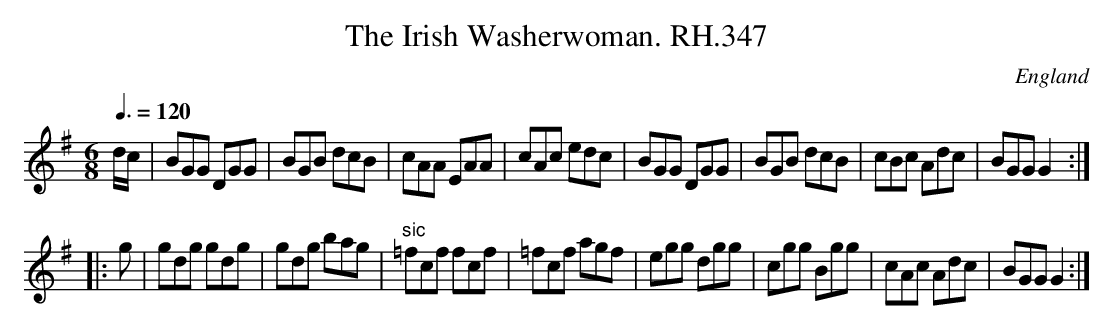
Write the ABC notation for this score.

X:1
T:Irish Washerwoman. RH.347, The
O:England
M:6/8
L:1/8
Q:3/8=120
K:G
d/c/|BGG DGG|BGB dcB|cAA EAA|cAc edc|\
BGG DGG|BGB dcB|cBc Adc|BGG G2:|
|:g|gdg gdg|gdg bag|"sic"=fcf fcf|=fcf agf|\
egg dgg|cgg Bgg|cAc Adc|BGG G2:|
